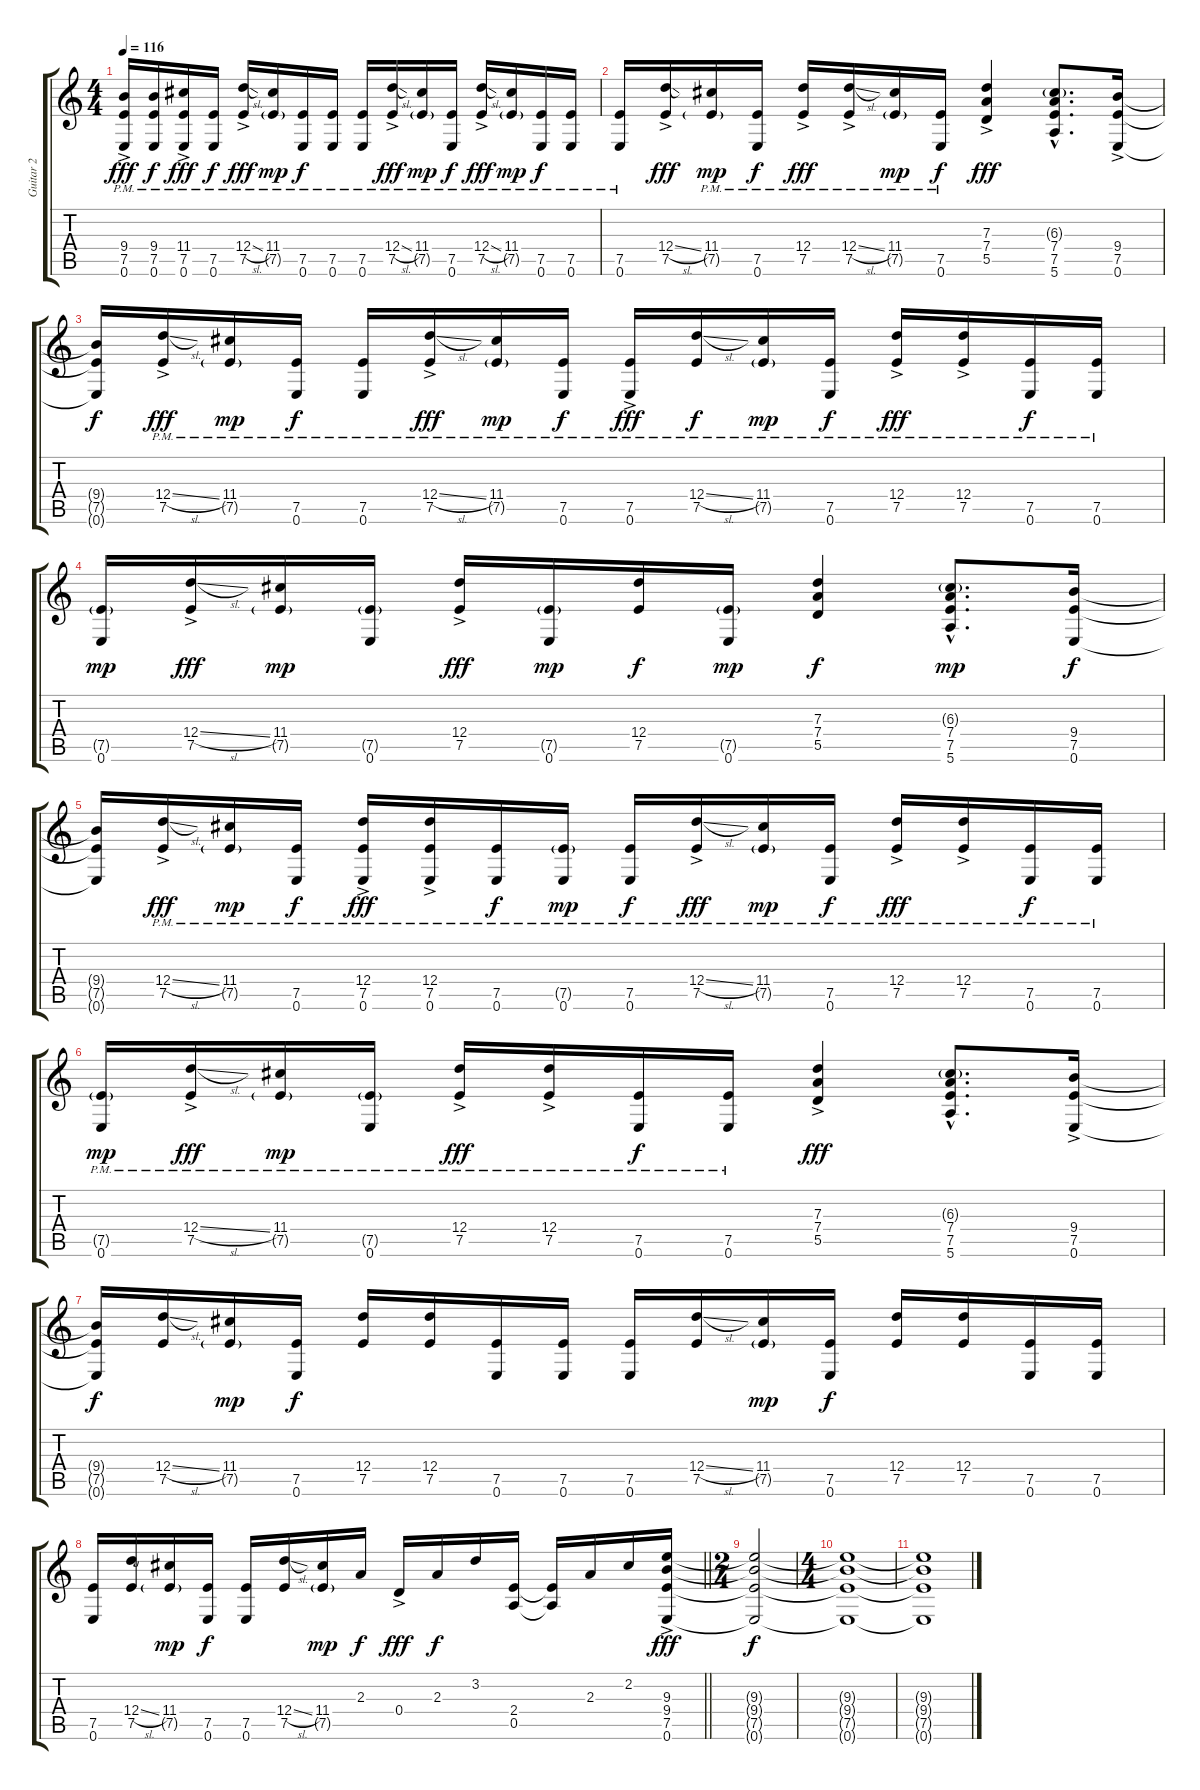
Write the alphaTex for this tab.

\track ("Guitar 2" "Guitar 2") {instrument electricguitarclean}
\staff {score tabs}
\tuning (E4 B3 G3 D3 A2 E2) {hide}
\ts (4 4)
\tempo 116
\clef g2
\ks c
(9.4{ac} 7.5{ac pm} 0.6{ac pm}).16{dy fff} (9.4 7.5{pm} 0.6{pm}).16{dy f} (11.4{ac} 7.5{ac pm} 0.6{ac pm}).16{dy fff} (7.5{pm} 0.6{pm}).16{dy f} (12.4{sl ac} 7.5{ac pm}).16{dy fff} (11.4 7.5{g pm}).16{dy mp} (7.5{pm} 0.6{pm}).16{dy f} (7.5{pm} 0.6{pm}).16 (7.5{pm} 0.6{pm}).16 (12.4{sl ac} 7.5{ac pm}).16{dy fff} (11.4 7.5{g pm}).16{dy mp} (7.5{pm} 0.6{pm}).16{dy f} (12.4{sl ac} 7.5{ac pm}).16{dy fff} (11.4 7.5{g pm}).16{dy mp} (7.5{pm} 0.6{pm}).16{dy f} (7.5{pm} 0.6{pm}).16 |
(7.5{pm} 0.6{pm}).16 (12.4{sl ac} 7.5{ac}).16{dy fff} (11.4 7.5{g pm}).16{dy mp} (7.5{pm} 0.6{pm}).16{dy f} (12.4{ac} 7.5{ac pm}).16{dy fff} (12.4{sl ac} 7.5{ac pm}).16 (11.4 7.5{g pm}).16{dy mp} (7.5{pm} 0.6{pm}).16{dy f} (7.3{ac} 7.4{ac} 5.5{ac}).4{dy fff} (6.3{g hac} 7.4{hac} 7.5{hac} 5.6{hac}).8{d} (9.4{ac} 7.5{ac} 0.6{ac}).16 |
(9.4{t} 7.5{t} 0.6{t}).16{dy f} (12.4{sl ac} 7.5{ac pm}).16{dy fff} (11.4 7.5{g pm}).16{dy mp} (7.5{pm} 0.6{pm}).16{dy f} (7.5{pm} 0.6{pm}).16 (12.4{sl ac} 7.5{ac pm}).16{dy fff} (11.4 7.5{g pm}).16{dy mp} (7.5{pm} 0.6{pm}).16{dy f} (7.5{ac pm} 0.6{ac pm}).16{dy fff} (12.4{sl} 7.5{pm}).16{dy f} (11.4 7.5{g pm}).16{dy mp} (7.5{pm} 0.6{pm}).16{dy f} (12.4{ac} 7.5{ac pm}).16{dy fff} (12.4{ac} 7.5{ac pm}).16 (7.5{pm} 0.6{pm}).16{dy f} (7.5{pm} 0.6{pm}).16 |
(7.5{g} 0.6).16{dy mp} (12.4{sl} 7.5{ac}).16{dy fff} (11.4 7.5{g}).16{dy mp} (7.5{g} 0.6).16 (12.4{ac} 7.5{ac}).16{dy fff} (7.5{g} 0.6).16{dy mp} (12.4 7.5).16{dy f} (7.5{g} 0.6).16{dy mp} (7.3 7.4 5.5).4{dy f} (6.3{g hac} 7.4{hac} 7.5{hac} 5.6{hac}).8{d dy mp} (9.4 7.5 0.6).16{dy f} |
(9.4{t} 7.5{t} 0.6{t}).16 (12.4{sl ac} 7.5{ac pm}).16{dy fff} (11.4 7.5{g pm}).16{dy mp} (7.5{pm} 0.6{pm}).16{dy f} (12.4{ac} 7.5{ac pm} 0.6{ac pm}).16{dy fff} (12.4{ac} 7.5{ac pm} 0.6{ac pm}).16 (7.5{pm} 0.6{pm}).16{dy f} (7.5{g pm} 0.6{pm}).16{dy mp} (7.5{pm} 0.6{pm}).16{dy f} (12.4{sl ac} 7.5{ac pm}).16{dy fff} (11.4 7.5{g pm}).16{dy mp} (7.5{pm} 0.6{pm}).16{dy f} (12.4{ac} 7.5{ac pm}).16{dy fff} (12.4{ac} 7.5{ac pm}).16 (7.5{pm} 0.6{pm}).16{dy f} (7.5{pm} 0.6{pm}).16 |
(7.5{g pm} 0.6{pm}).16{dy mp} (12.4{sl ac} 7.5{ac pm}).16{dy fff} (11.4 7.5{g pm}).16{dy mp} (7.5{g pm} 0.6{pm}).16 (12.4{ac} 7.5{ac pm}).16{dy fff} (12.4{ac} 7.5{ac pm}).16 (7.5{pm} 0.6{pm}).16{dy f} (7.5{pm} 0.6{pm}).16 (7.3{ac} 7.4{ac} 5.5{ac}).4{dy fff} (6.3{g hac} 7.4{hac} 7.5{hac} 5.6{hac}).8{d} (9.4{ac} 7.5{ac} 0.6{ac}).16 |
(9.4{t} 7.5{t} 0.6{t}).16{dy f} (12.4{sl} 7.5).16 (11.4 7.5{g}).16{dy mp} (7.5 0.6).16{dy f} (12.4 7.5).16 (12.4 7.5).16 (7.5 0.6).16 (7.5 0.6).16 (7.5 0.6).16 (12.4{sl} 7.5).16 (11.4 7.5{g}).16{dy mp} (7.5 0.6).16{dy f} (12.4 7.5).16 (12.4 7.5).16 (7.5 0.6).16 (7.5 0.6).16 |
\barLineRight lightlight
(7.5 0.6).16 (12.4{sl} 7.5).16 (11.4 7.5{g}).16{dy mp} (7.5 0.6).16{dy f} (7.5 0.6).16 (12.4{sl} 7.5).16 (11.4 7.5{g}).16{dy mp} 2.3.16{dy f} 0.4{ac}.16{dy fff} 2.3.16{dy f} 3.2.16 (2.4 0.5).16 (2.4{t} 0.5{t}).16 2.3.16 2.2.16 (9.3{ac} 9.4{ac} 7.5{ac} 0.6{ac}).16{dy fff} |
\ts (2 4)
(9.3{t} 9.4{t} 7.5{t} 0.6{t}).2{dy f} |
\ts (4 4)
(9.3{t} 9.4{t} 7.5{t} 0.6{t}).1 |
(9.3{t} 9.4{t} 7.5{t} 0.6{t}).1
